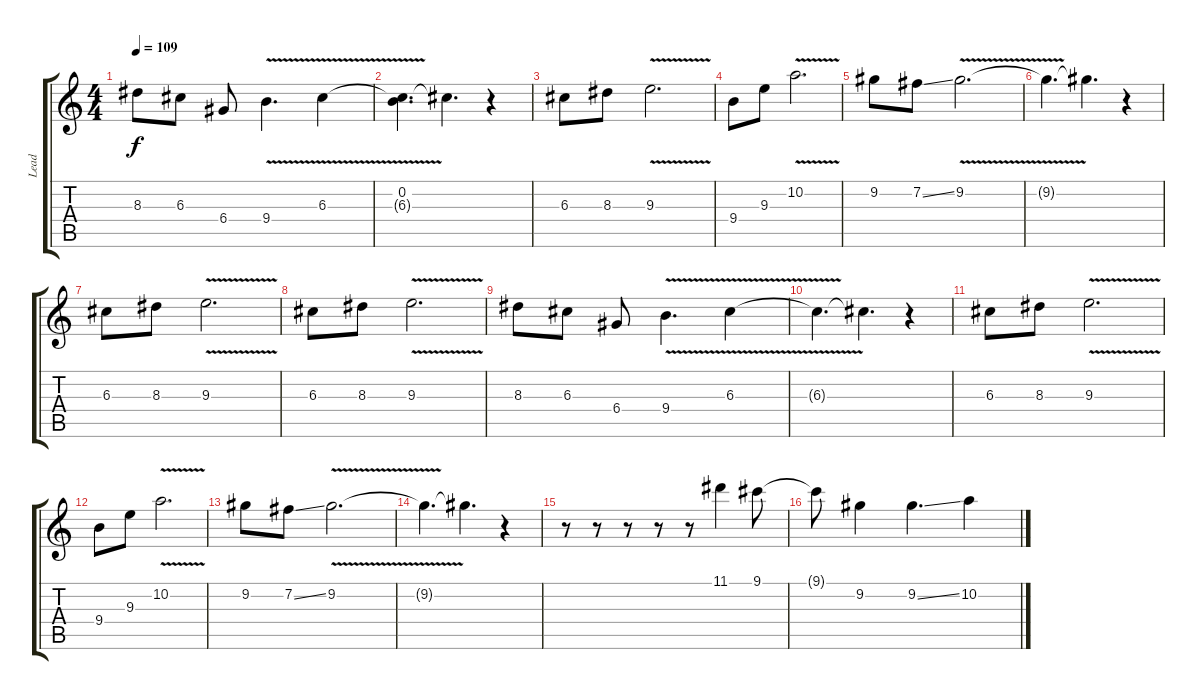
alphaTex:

\track ("Lead" "Lead") {instrument distortionguitar}
\staff {score tabs}
\tuning (E4 B3 G3 D3 A2 E2) {hide}
\ts (4 4)
\tempo 109
\clef g2
\ks c
8.3.8{dy f} 6.3.8 6.4.8 9.4{v}.4{d} 6.3{v}.4 |
(0.2 6.3{t}).4{d} 6.3{t}.4{d} r.4 |
6.3.8 8.3.8 9.3{v}.2{d} |
9.4.8 9.3.8 10.2{v}.2{d} |
9.2.8 7.2{ss}.8 9.2{v}.2{d} |
9.2{t}.4{d} 9.2{t}.4{d} r.4 |
6.3.8 8.3.8 9.3{v}.2{d} |
6.3.8 8.3.8 9.3{v}.2{d} |
8.3.8 6.3.8 6.4.8 9.4{v}.4{d} 6.3{v}.4 |
6.3{t}.4{d} 6.3{t}.4{d} r.4 |
6.3.8 8.3.8 9.3{v}.2{d} |
9.4.8 9.3.8 10.2{v}.2{d} |
9.2.8 7.2{ss}.8 9.2{v}.2{d} |
9.2{t}.4{d} 9.2{t}.4{d} r.4 |
r.8 r.8 r.8 r.8 r.8 11.1.4 9.1.8 |
9.1{t}.8 9.2.4 9.2{ss}.4{d} 10.2.4
